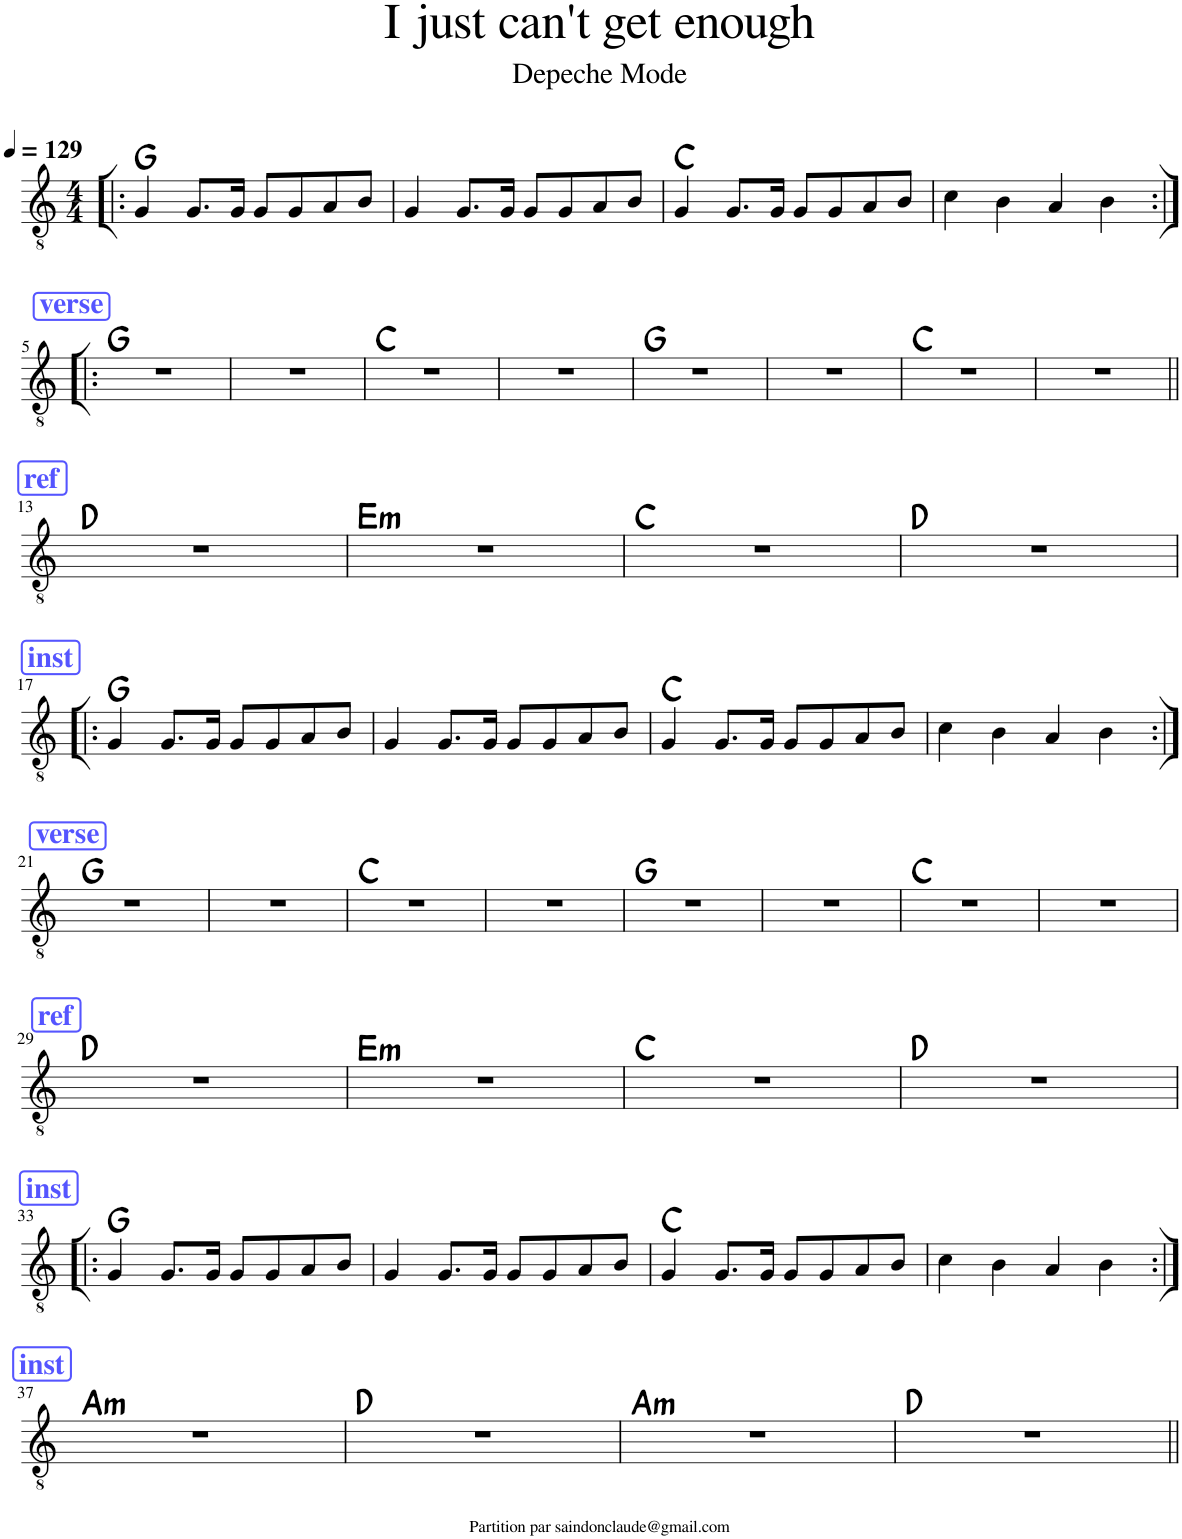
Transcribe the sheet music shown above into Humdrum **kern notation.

**kern	**harte
*part1	*part1
*staff1	*
*I"Classical Guitar	*
*I'Guit.	*
*clefGv2	*
*k[]	*
*M4/4	*
*MM129	*
=1!|:	=1!|:
4G/	G:maj
8.G/L	.
16G/Jk	.
8G/L	.
8G/	.
8A/	.
8B/J	.
=2	=2
4G/	.
8.G/L	.
16G/Jk	.
8G/L	.
8G/	.
8A/	.
8B/J	.
=3	=3
4G/	C:maj
8.G/L	.
16G/Jk	.
8G/L	.
8G/	.
8A/	.
8B/J	.
=4	=4
4c\	.
4B\	.
4A/	.
4B\	.
!!LO:LB:g=z
!!LO:REH:place=s1:a:B:cj:color=#5555FF:fs=14:t=verse
=5:|!|:	=5:|!|:
1r	G:maj
=6	=6
1r	.
=7	=7
1r	C:maj
=8	=8
1r	.
=9	=9
1r	G:maj
=10	=10
1r	.
=11	=11
1r	C:maj
=12	=12
1r	.
!!LO:LB:g=z
!!LO:REH:place=s1:a:B:cj:color=#5555FF:fs=14:t=ref
=13||	=13||
1r	D:maj
=14	=14
!	!LO:H:kt=m
1r	E:min
=15	=15
1r	C:maj
=16	=16
1r	D:maj
!!LO:LB:g=z
!!LO:REH:place=s1:a:B:cj:color=#5555FF:fs=14:t=inst
=17!|:	=17!|:
4G/	G:maj
8.G/L	.
16G/Jk	.
8G/L	.
8G/	.
8A/	.
8B/J	.
=18	=18
4G/	.
8.G/L	.
16G/Jk	.
8G/L	.
8G/	.
8A/	.
8B/J	.
=19	=19
4G/	C:maj
8.G/L	.
16G/Jk	.
8G/L	.
8G/	.
8A/	.
8B/J	.
=20	=20
4c\	.
4B\	.
4A/	.
4B\	.
!!LO:LB:g=z
!!LO:REH:place=s1:a:B:cj:color=#5555FF:fs=14:t=verse
=21:|!	=21:|!
1r	G:maj
=22	=22
1r	.
=23	=23
1r	C:maj
=24	=24
1r	.
=25	=25
1r	G:maj
=26	=26
1r	.
=27	=27
1r	C:maj
=28	=28
1r	.
!!LO:LB:g=z
!!LO:REH:place=s1:a:B:cj:color=#5555FF:fs=14:t=ref
=29	=29
1r	D:maj
=30	=30
!	!LO:H:kt=m
1r	E:min
=31	=31
1r	C:maj
=32	=32
1r	D:maj
!!LO:LB:g=z
!!LO:REH:place=s1:a:B:cj:color=#5555FF:fs=14:t=inst
=33!|:	=33!|:
4G/	G:maj
8.G/L	.
16G/Jk	.
8G/L	.
8G/	.
8A/	.
8B/J	.
=34	=34
4G/	.
8.G/L	.
16G/Jk	.
8G/L	.
8G/	.
8A/	.
8B/J	.
=35	=35
4G/	C:maj
8.G/L	.
16G/Jk	.
8G/L	.
8G/	.
8A/	.
8B/J	.
=36	=36
4c\	.
4B\	.
4A/	.
4B\	.
!!LO:LB:g=z
!!LO:REH:place=s1:a:B:cj:color=#5555FF:fs=14:t=inst
=37:|!	=37:|!
!	!LO:H:kt=m
1r	A:min
=38	=38
1r	D:maj
=39	=39
!	!LO:H:kt=m
1r	A:min
=40	=40
1r	D:maj
=||	=||
*-	*-
